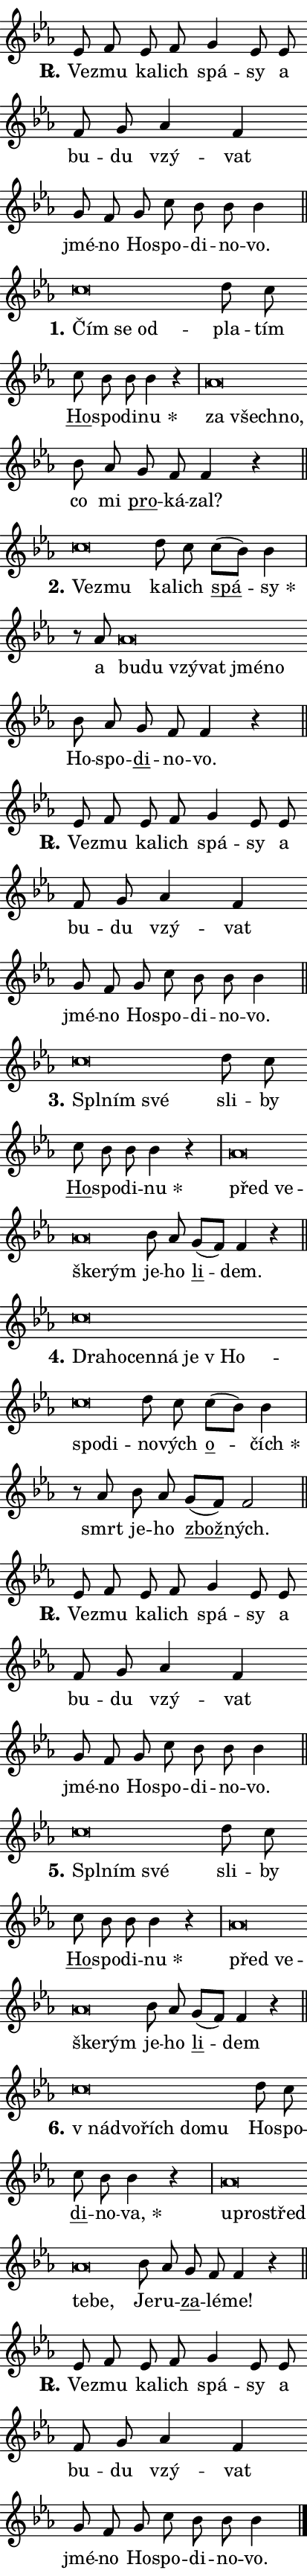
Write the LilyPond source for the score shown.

\version "2.22.1"
\header { tagline = "" }
\paper {
  indent = 0\cm
  top-margin = 0\cm
  right-margin = 0\cm
  bottom-margin = 0\cm
  left-margin = 0\cm
  paper-width = 7\cm
  page-breaking = #ly:one-page-breaking
  system-system-spacing.basic-distance = #11
  score-system-spacing.basic-distance = #11.3
  ragged-last = ##f
}


%% Author: Thomas Morley
%% https://lists.gnu.org/archive/html/lilypond-user/2020-05/msg00002.html
#(define (line-position grob)
"Returns position of @var[grob} in current system:
   @code{'start}, if at first time-step
   @code{'end}, if at last time-step
   @code{'middle} otherwise
"
  (let* ((col (ly:item-get-column grob))
         (ln (ly:grob-object col 'left-neighbor))
         (rn (ly:grob-object col 'right-neighbor))
         (col-to-check-left (if (ly:grob? ln) ln col))
         (col-to-check-right (if (ly:grob? rn) rn col))
         (break-dir-left
           (and
             (ly:grob-property col-to-check-left 'non-musical #f)
             (ly:item-break-dir col-to-check-left)))
         (break-dir-right
           (and
             (ly:grob-property col-to-check-right 'non-musical #f)
             (ly:item-break-dir col-to-check-right))))
        (cond ((eqv? 1 break-dir-left) 'start)
              ((eqv? -1 break-dir-right) 'end)
              (else 'middle))))

#(define (tranparent-at-line-position vctor)
  (lambda (grob)
  "Relying on @code{line-position} select the relevant enry from @var{vctor}.
Used to determine transparency,"
    (case (line-position grob)
      ((end) (not (vector-ref vctor 0)))
      ((middle) (not (vector-ref vctor 1)))
      ((start) (not (vector-ref vctor 2))))))

noteHeadBreakVisibility =
#(define-music-function (break-visibility)(vector?)
"Makes @code{NoteHead}s transparent relying on @var{break-visibility}"
#{
  \override NoteHead.transparent =
    #(tranparent-at-line-position break-visibility)
#})

#(define delete-ledgers-for-transparent-note-heads
  (lambda (grob)
    "Reads whether a @code{NoteHead} is transparent.
If so this @code{NoteHead} is removed from @code{'note-heads} from
@var{grob}, which is supposed to be @code{LedgerLineSpanner}.
As a result ledgers are not printed for this @code{NoteHead}"
    (let* ((nhds-array (ly:grob-object grob 'note-heads))
           (nhds-list
             (if (ly:grob-array? nhds-array)
                 (ly:grob-array->list nhds-array)
                 '()))
           ;; Relies on the transparent-property being done before
           ;; Staff.LedgerLineSpanner.after-line-breaking is executed.
           ;; This is fragile ...
           (to-keep
             (remove
               (lambda (nhd)
                 (ly:grob-property nhd 'transparent #f))
               nhds-list)))
      ;; TODO find a better method to iterate over grob-arrays, similiar
      ;; to filter/remove etc for lists
      ;; For now rebuilt from scratch
      (set! (ly:grob-object grob 'note-heads)  '())
      (for-each
        (lambda (nhd)
          (ly:pointer-group-interface::add-grob grob 'note-heads nhd))
        to-keep))))

hideNotes = {
  \noteHeadBreakVisibility #begin-of-line-visible
}
unHideNotes = {
  \noteHeadBreakVisibility #all-visible
}

% work-around for resetting accidentals
% https://lilypond.org/doc/v2.23/Documentation/notation/displaying-rhythms#unmetered-music
cadenzaMeasure = {
  \cadenzaOff
  \partial 1024 s1024
  \cadenzaOn
}

#(define-markup-command (accent layout props text) (markup?)
  "Underline accented syllable"
  (interpret-markup layout props
    #{\markup \override #'(offset . 4.3) \underline { #text }#}))

responsum = \markup \concat {
  "R" \hspace #-1.05 \path #0.1 #'((moveto 0 0.07) (lineto 0.9 0.8)) \hspace #0.05 "."
}

\layout {
    \context {
        \Staff
        \remove "Time_signature_engraver"
        \override LedgerLineSpanner.after-line-breaking = #delete-ledgers-for-transparent-note-heads
    }
    \context {
        \Voice {
            \override NoteHead.output-attributes = #'((class . "notehead"))
            \override Hairpin.height = #0.55
        }
    }
    \context {
        \Lyrics {
            \override StanzaNumber.output-attributes = #'((class . "stanzanumber"))
            \override LyricSpace.minimum-distance = #0.9
            \override LyricText.font-name = #"TeX Gyre Schola"
            \override LyricText.font-size = 1
            \override StanzaNumber.font-name = #"TeX Gyre Schola Bold"
            \override StanzaNumber.font-size = 1
        }
    }
}

% magnetic-lyrics.ily
%
%   written by
%     Jean Abou Samra <jean@abou-samra.fr>
%     Werner Lemberg <wl@gnu.org>
%
%   adapted by
%     Jiri Hon <jiri.hon@gmail.com>
%
% Version 2022-Apr-15

% https://www.mail-archive.com/lilypond-user@gnu.org/msg149350.html

#(define (Left_hyphen_pointer_engraver context)
   "Collect syllable-hyphen-syllable occurrences in lyrics and store
them in properties.  This engraver only looks to the left.  For
example, if the lyrics input is @code{foo -- bar}, it does the
following.

@itemize @bullet
@item
Set the @code{text} property of the @code{LyricHyphen} grob between
@q{foo} and @q{bar} to @code{foo}.

@item
Set the @code{left-hyphen} property of the @code{LyricText} grob with
text @q{foo} to the @code{LyricHyphen} grob between @q{foo} and
@q{bar}.
@end itemize

Use this auxiliary engraver in combination with the
@code{lyric-@/text::@/apply-@/magnetic-@/offset!} hook."
   (let ((hyphen #f)
         (text #f))
     (make-engraver
      (acknowledgers
       ((lyric-syllable-interface engraver grob source-engraver)
        (set! text grob)))
      (end-acknowledgers
       ((lyric-hyphen-interface engraver grob source-engraver)
        ;(when (not (grob::has-interface grob 'lyric-space-interface))
          (set! hyphen grob)));)
      ((stop-translation-timestep engraver)
       (when (and text hyphen)
         (ly:grob-set-object! text 'left-hyphen hyphen))
       (set! text #f)
       (set! hyphen #f)))))

#(define (lyric-text::apply-magnetic-offset! grob)
   "If the space between two syllables is less than the value in
property @code{LyricText@/.details@/.squash-threshold}, move the right
syllable to the left so that it gets concatenated with the left
syllable.

Use this function as a hook for
@code{LyricText@/.after-@/line-@/breaking} if the
@code{Left_@/hyphen_@/pointer_@/engraver} is active."
   (let ((hyphen (ly:grob-object grob 'left-hyphen #f)))
     (when hyphen
       (let ((left-text (ly:spanner-bound hyphen LEFT)))
         (when (grob::has-interface left-text 'lyric-syllable-interface)
           (let* ((common (ly:grob-common-refpoint grob left-text X))
                  (this-x-ext (ly:grob-extent grob common X))
                  (left-x-ext
                   (begin
                     ;; Trigger magnetism for left-text.
                     (ly:grob-property left-text 'after-line-breaking)
                     (ly:grob-extent left-text common X)))
                  ;; `delta` is the gap width between two syllables.
                  (delta (- (interval-start this-x-ext)
                            (interval-end left-x-ext)))
                  (details (ly:grob-property grob 'details))
                  (threshold (assoc-get 'squash-threshold details 0.2)))
             (when (< delta threshold)
               (let* (;; We have to manipulate the input text so that
                      ;; ligatures crossing syllable boundaries are not
                      ;; disabled.  For languages based on the Latin
                      ;; script this is essentially a beautification.
                      ;; However, for non-Western scripts it can be a
                      ;; necessity.
                      (lt (ly:grob-property left-text 'text))
                      (rt (ly:grob-property grob 'text))
                      (is-space (grob::has-interface hyphen 'lyric-space-interface))
                      (space (if is-space " " ""))
                      (space-markup (grob-interpret-markup grob " "))
                      (space-size (interval-length (ly:stencil-extent space-markup X)))
                      (extra-delta (if is-space space-size 0))
                      ;; Append new syllable.
                      (ltrt-space (if (and (string? lt) (string? rt))
                                (string-append lt space rt)
                                (make-concat-markup (list lt space rt))))
                      ;; Right-align `ltrt` to the right side.
                      (ltrt-space-markup (grob-interpret-markup
                               grob
                               (make-translate-markup
                                (cons (interval-length this-x-ext) 0)
                                (make-right-align-markup ltrt-space)))))
                 (begin
                   ;; Don't print `left-text`.
                   (ly:grob-set-property! left-text 'stencil #f)
                   ;; Set text and stencil (which holds all collected
                   ;; syllables so far) and shift it to the left.
                   (ly:grob-set-property! grob 'text ltrt-space)
                   (ly:grob-set-property! grob 'stencil ltrt-space-markup)
                   (ly:grob-translate-axis! grob (- (- delta extra-delta)) X))))))))))


#(define (lyric-hyphen::displace-bounds-first grob)
   ;; Make very sure this callback isn't triggered too early.
   (let ((left (ly:spanner-bound grob LEFT))
         (right (ly:spanner-bound grob RIGHT)))
     (ly:grob-property left 'after-line-breaking)
     (ly:grob-property right 'after-line-breaking)
     (ly:lyric-hyphen::print grob)))

squashThreshold = #0.4

\layout {
  \context {
    \Lyrics
    \consists #Left_hyphen_pointer_engraver
    \override LyricText.after-line-breaking =
      #lyric-text::apply-magnetic-offset!
    \override LyricHyphen.stencil = #lyric-hyphen::displace-bounds-first
    \override LyricText.details.squash-threshold = \squashThreshold
    \override LyricHyphen.minimum-distance = 0
    \override LyricHyphen.minimum-length = \squashThreshold
  }
}

squash = \override LyricText.details.squash-threshold = 9999
unSquash = \override LyricText.details.squash-threshold = \squashThreshold

left = \override LyricText.self-alignment-X = #LEFT
unLeft = \revert LyricText.self-alignment-X

starOffset = #(lambda (grob) 
                (let ((x_offset (ly:self-alignment-interface::aligned-on-x-parent grob)))
                  (if (= x_offset 0) 0 (+ x_offset 1.2))))

star = #(define-music-function (syllable)(string?)
"Append star separator at the end of a syllable"
#{
  \once \override LyricText.X-offset = #starOffset
  \lyricmode { \markup {
    #syllable
    \override #'((font-name . "TeX Gyre Schola Bold")) \hspace #0.2 \lower #0.65 \larger "*"
  } }
#})

starAccent = #(define-music-function (syllable)(string?)
"Append star separator at the end of a syllable and make accent"
#{
  \once \override LyricText.X-offset = #starOffset
  \lyricmode { \markup {
    \accent #syllable
    \override #'((font-name . "TeX Gyre Schola Bold")) \hspace #0.2 \lower #0.65 \larger "*"
  } }
#})

breath = #(define-music-function (syllable)(string?)
"Append breathing indicator at the end of a syllable"
#{
  \lyricmode { \markup { #syllable "+" } }
#})

optionalBreath = #(define-music-function (syllable)(string?)
"Append optional breathing indicator at the end of a syllable"
#{
  \lyricmode { \markup { #syllable "(+)" } }
#})


\score {
    <<
        \new Voice = "melody" { \cadenzaOn \key es \major \relative { es'8 f es f g4 es8 es \bar "" f g \bar "" as4 f \bar "" g8 f g c bes bes bes4 \cadenzaMeasure \bar "||" \break } }
        \new Lyrics \lyricsto "melody" { \lyricmode { \set stanza = \responsum
Ve -- zmu ka -- lich spá -- sy a bu -- du vzý -- vat jmé -- no Ho -- spo -- di -- no -- vo. } }
    >>
    \layout {}
}

\score {
    <<
        \new Voice = "melody" { \cadenzaOn \key es \major \relative { c''\breve*1/16 \hideNotes \breve*1/16 \breve*1/16 \bar "" \unHideNotes d8 c \bar "" c bes bes bes4 r \cadenzaMeasure \bar "|" as\breve*1/16 \hideNotes \breve*1/16 \breve*1/16 \bar "" \unHideNotes bes8 as \bar "" g f f4 r \cadenzaMeasure \bar "||" \break } }
        \new Lyrics \lyricsto "melody" { \lyricmode { \set stanza = "1."
\left Čím \squash se od -- \unLeft \unSquash pla -- tím \markup \accent Ho -- spo -- di -- \star nu \left za \squash všech -- no, \unLeft \unSquash co mi \markup \accent pro -- ká -- zal? } }
    >>
    \layout {}
}

\score {
    <<
        \new Voice = "melody" { \cadenzaOn \key es \major \relative { c''\breve*1/16 \hideNotes \breve*1/16 \bar "" \unHideNotes d8 c \bar "" c[( bes)] bes4 \cadenzaMeasure \bar "|" r8 as8 as\breve*1/16 \hideNotes \breve*1/16 \bar "" \breve*1/16 \bar "" \breve*1/16 \bar "" \breve*1/16 \breve*1/16 \bar "" \unHideNotes bes8 as \bar "" g f f4 r \cadenzaMeasure \bar "||" \break } }
        \new Lyrics \lyricsto "melody" { \lyricmode { \set stanza = "2."
\left Ve -- \squash zmu \unLeft \unSquash ka -- lich \markup \accent spá -- \star sy a \left bu -- \squash du vzý -- vat jmé -- no \unLeft \unSquash Ho -- spo -- \markup \accent di -- no -- vo. } }
    >>
    \layout {}
}

\score {
    <<
        \new Voice = "melody" { \cadenzaOn \key es \major \relative { es'8 f es f g4 es8 es \bar "" f g \bar "" as4 f \bar "" g8 f g c bes bes bes4 \cadenzaMeasure \bar "||" \break } }
        \new Lyrics \lyricsto "melody" { \lyricmode { \set stanza = \responsum
Ve -- zmu ka -- lich spá -- sy a bu -- du vzý -- vat jmé -- no Ho -- spo -- di -- no -- vo. } }
    >>
    \layout {}
}

\score {
    <<
        \new Voice = "melody" { \cadenzaOn \key es \major \relative { c''\breve*1/16 \hideNotes \breve*1/16 \breve*1/16 \bar "" \unHideNotes d8 c \bar "" c bes bes bes4 r \cadenzaMeasure \bar "|" as\breve*1/16 \hideNotes \breve*1/16 \bar "" \breve*1/16 \breve*1/16 \bar "" \unHideNotes bes8 as \bar "" g[( f)] f4 r \cadenzaMeasure \bar "||" \break } }
        \new Lyrics \lyricsto "melody" { \lyricmode { \set stanza = "3."
\left Spl -- \squash ním své \unLeft \unSquash sli -- by \markup \accent Ho -- spo -- di -- \star nu \left před \squash ve -- ške -- rým \unLeft \unSquash je -- ho \markup \accent li -- dem. } }
    >>
    \layout {}
}

\score {
    <<
        \new Voice = "melody" { \cadenzaOn \key es \major \relative { c''\breve*1/16 \hideNotes \breve*1/16 \bar "" \breve*1/16 \bar "" \breve*1/16 \bar "" \breve*1/16 \bar "" \breve*1/16 \bar "" \breve*1/16 \breve*1/16 \bar "" \unHideNotes d8 c \bar "" c[( bes)] bes4 \cadenzaMeasure \bar "|" r8 as8 bes8 as \bar "" g[( f)] f2 \cadenzaMeasure \bar "||" \break } }
        \new Lyrics \lyricsto "melody" { \lyricmode { \set stanza = "4."
\left Dra -- \squash ho -- cen -- ná je "v Ho" -- spo -- di -- \unLeft \unSquash no -- vých \markup \accent o -- \star čích smrt je -- ho \markup \accent zbož -- ných. } }
    >>
    \layout {}
}

\score {
    <<
        \new Voice = "melody" { \cadenzaOn \key es \major \relative { es'8 f es f g4 es8 es \bar "" f g \bar "" as4 f \bar "" g8 f g c bes bes bes4 \cadenzaMeasure \bar "||" \break } }
        \new Lyrics \lyricsto "melody" { \lyricmode { \set stanza = \responsum
Ve -- zmu ka -- lich spá -- sy a bu -- du vzý -- vat jmé -- no Ho -- spo -- di -- no -- vo. } }
    >>
    \layout {}
}

\score {
    <<
        \new Voice = "melody" { \cadenzaOn \key es \major \relative { c''\breve*1/16 \hideNotes \breve*1/16 \breve*1/16 \bar "" \unHideNotes d8 c \bar "" c bes bes bes4 r \cadenzaMeasure \bar "|" as\breve*1/16 \hideNotes \breve*1/16 \bar "" \breve*1/16 \breve*1/16 \bar "" \unHideNotes bes8 as \bar "" g[( f)] f4 r \cadenzaMeasure \bar "||" \break } }
        \new Lyrics \lyricsto "melody" { \lyricmode { \set stanza = "5."
\left Spl -- \squash ním své \unLeft \unSquash sli -- by \markup \accent Ho -- spo -- di -- \star nu \left před \squash ve -- ške -- rým \unLeft \unSquash je -- ho \markup \accent li -- dem } }
    >>
    \layout {}
}

\score {
    <<
        \new Voice = "melody" { \cadenzaOn \key es \major \relative { c''\breve*1/16 \hideNotes \breve*1/16 \bar "" \breve*1/16 \bar "" \breve*1/16 \breve*1/16 \bar "" \unHideNotes d8 c \bar "" c bes bes4 r \cadenzaMeasure \bar "|" as\breve*1/16 \hideNotes \breve*1/16 \bar "" \breve*1/16 \breve*1/16 \bar "" \unHideNotes bes8 as \bar "" g f f4 r \cadenzaMeasure \bar "||" \break } }
        \new Lyrics \lyricsto "melody" { \lyricmode { \set stanza = "6."
\left "v ná" -- \squash dvo -- řích do -- mu \unLeft \unSquash Ho -- spo -- \markup \accent di -- no -- \star va, \left upro -- \squash střed te -- be, \unLeft \unSquash Je -- ru -- \markup \accent za -- lé -- me! } }
    >>
    \layout {}
}

\score {
    <<
        \new Voice = "melody" { \cadenzaOn \key es \major \relative { es'8 f es f g4 es8 es \bar "" f g \bar "" as4 f \bar "" g8 f g c bes bes bes4 \cadenzaMeasure \bar "||" \break } \bar "|." }
        \new Lyrics \lyricsto "melody" { \lyricmode { \set stanza = \responsum
Ve -- zmu ka -- lich spá -- sy a bu -- du vzý -- vat jmé -- no Ho -- spo -- di -- no -- vo. } }
    >>
    \layout {}
}
